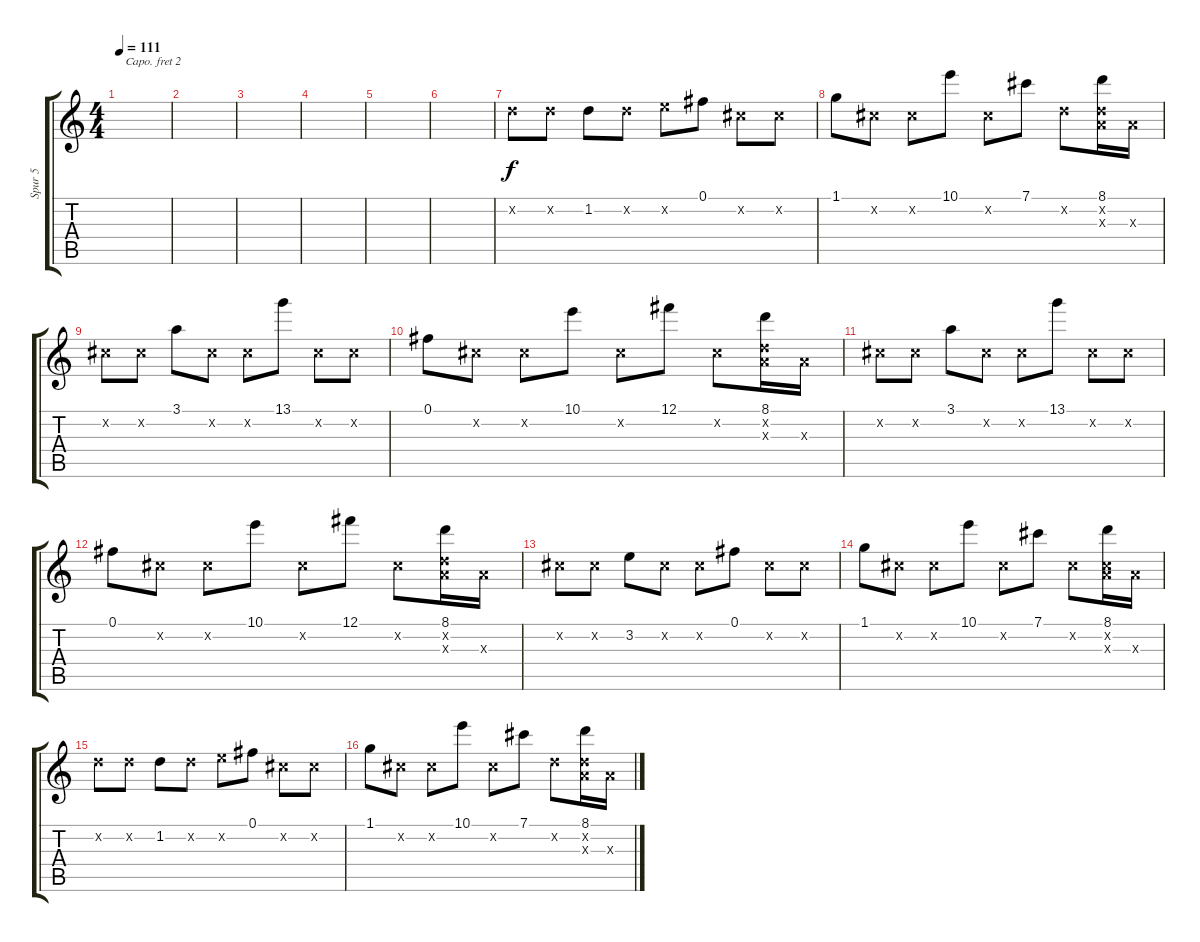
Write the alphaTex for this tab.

\track ("Spur 5" "Spur 5") {instrument percussiveorgan}
\staff {score tabs}
\capo 2
\tuning (E5 B4 G4 D4 A3 E3) {hide}
\ts (4 4)
\tempo 111
\clef g2
\ks c
|
|
|
|
|
|
1.2{x}.8{volume 16} 1.2{x}.8 1.2.8 1.2{x}.8 3.2{x}.8 0.1.8 0.2{x}.8 0.2{x}.8 |
1.1.8 0.2{x}.8 0.2{x}.8 10.1.8 0.2{x}.8 7.1.8 1.2{x}.8 (8.1 1.2{x} 0.3{x}).16{volume 10} 0.3{x}.16{volume 16} |
0.2{x}.8 0.2{x}.8 3.1.8 0.2{x}.8 0.2{x}.8 13.1.8 0.2{x}.8 0.2{x}.8 |
0.1.8 0.2{x}.8 0.2{x}.8 10.1.8 0.2{x}.8 12.1.8 0.2{x}.8 (8.1 1.2{x} 0.3{x}).16{volume 10} 0.3{x}.16{volume 16} |
0.2{x}.8 0.2{x}.8 3.1.8 0.2{x}.8 0.2{x}.8 13.1.8 0.2{x}.8 0.2{x}.8 |
0.1.8 0.2{x}.8 0.2{x}.8 10.1.8 0.2{x}.8 12.1.8 0.2{x}.8 (8.1 1.2{x} 0.3{x}).16{volume 10} 0.3{x}.16{volume 16} |
0.2{x}.8 0.2{x}.8 3.2.8 0.2{x}.8 0.2{x}.8 0.1.8 0.2{x}.8 0.2{x}.8 |
1.1.8 0.2{x}.8 0.2{x}.8 10.1.8 0.2{x}.8 7.1.8 0.2{x}.8 (8.1 0.2{x} 0.3{x}).16{volume 10} 0.3{x}.16{volume 16} |
1.2{x}.8{volume 11} 1.2{x}.8 1.2.8 1.2{x}.8 3.2{x}.8 0.1.8 0.2{x}.8 0.2{x}.8 |
1.1.8 0.2{x}.8 0.2{x}.8 10.1.8 0.2{x}.8 7.1.8 1.2{x}.8 (8.1 1.2{x} 0.3{x}).16{volume 10} 0.3{x}.16{volume 11}
